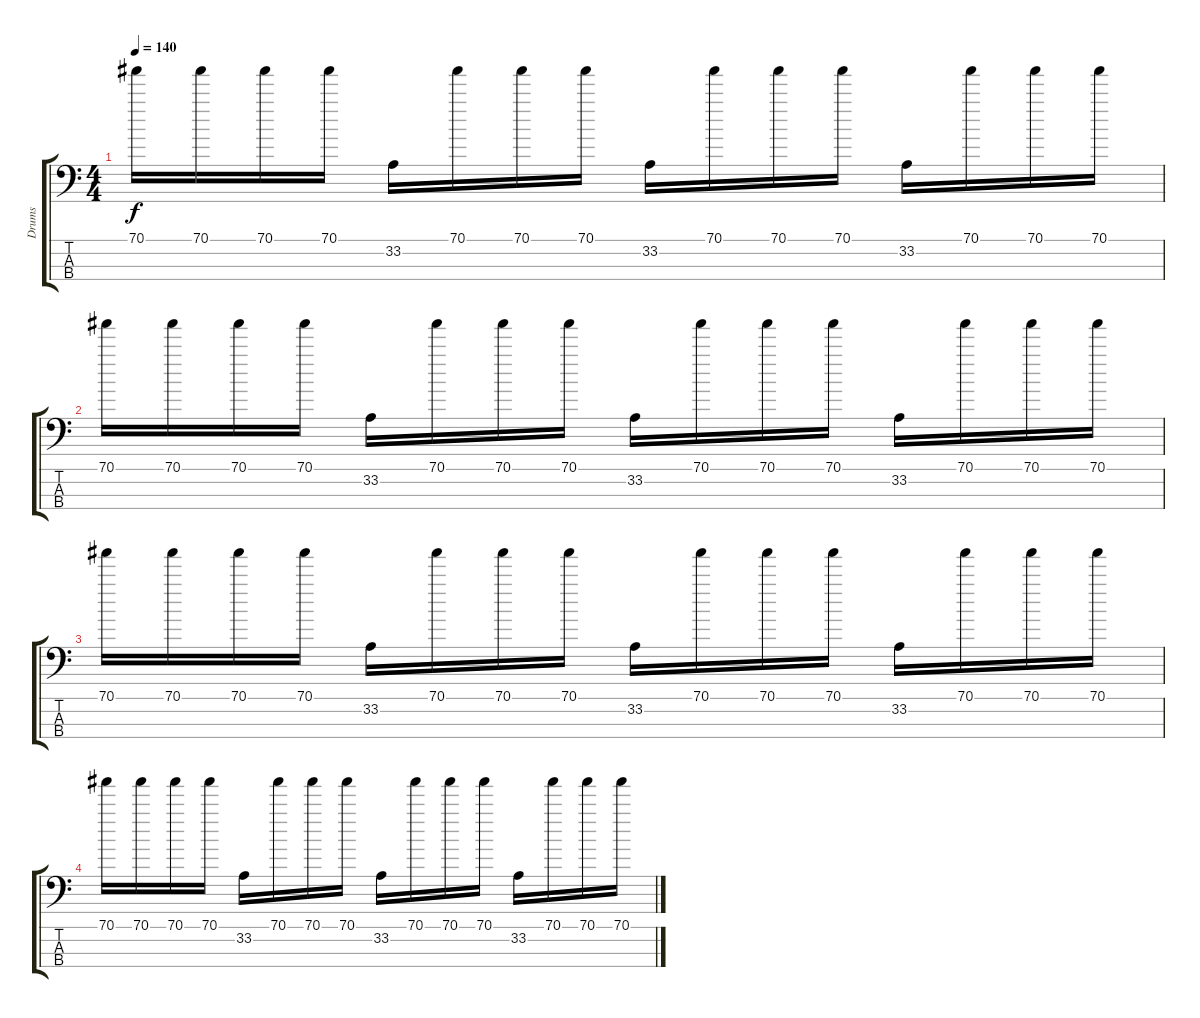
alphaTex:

\track ("Drums" "Drums") {instrument acousticgrandpiano}
\staff {score tabs}
\tuning (C-1 C-1 C-1 C-1) {hide}
\ts (4 4)
\tempo 140
\clef f4
\ks c
70.1.16{dy f} 70.1.16 70.1.16 70.1.16 33.2.16 70.1.16 70.1.16 70.1.16 33.2.16 70.1.16 70.1.16 70.1.16 33.2.16 70.1.16 70.1.16 70.1.16 |
70.1.16 70.1.16 70.1.16 70.1.16 33.2.16 70.1.16 70.1.16 70.1.16 33.2.16 70.1.16 70.1.16 70.1.16 33.2.16 70.1.16 70.1.16 70.1.16 |
70.1.16 70.1.16 70.1.16 70.1.16 33.2.16 70.1.16 70.1.16 70.1.16 33.2.16 70.1.16 70.1.16 70.1.16 33.2.16 70.1.16 70.1.16 70.1.16 |
70.1.16 70.1.16 70.1.16 70.1.16 33.2.16 70.1.16 70.1.16 70.1.16 33.2.16 70.1.16 70.1.16 70.1.16 33.2.16 70.1.16 70.1.16 70.1.16
